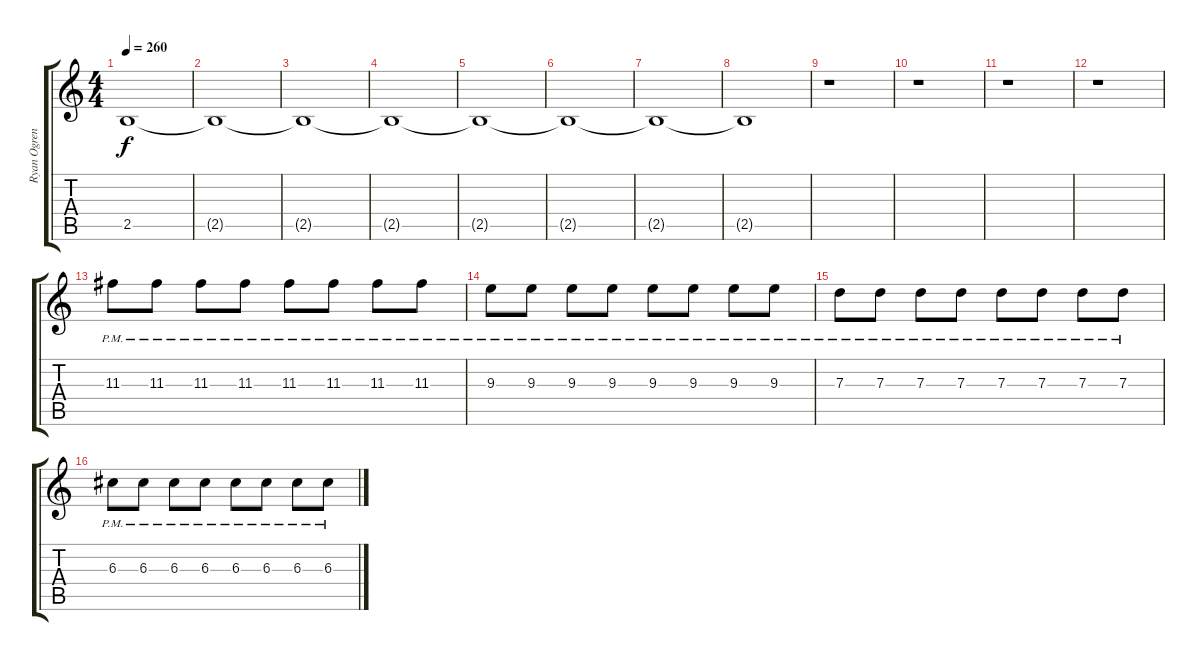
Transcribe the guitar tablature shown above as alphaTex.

\track ("Ryan Ogren" "Ryan Ogren") {instrument distortionguitar}
\staff {score tabs}
\tuning (E4 B3 G3 D3 A2 E2) {hide}
\ts (4 4)
\tempo 260
\clef g2
\ks c
2.5.1{dy f volume 7} |
2.5{t}.1 |
2.5{t}.1 |
2.5{t}.1 |
2.5{t}.1 |
2.5{t}.1 |
2.5{t}.1 |
2.5{t}.1 |
r.1{volume 12} |
r.1 |
r.1 |
r.1 |
11.3{pm}.8 11.3{pm}.8 11.3{pm}.8 11.3{pm}.8 11.3{pm}.8 11.3{pm}.8 11.3{pm}.8 11.3{pm}.8 |
9.3{pm}.8 9.3{pm}.8 9.3{pm}.8 9.3{pm}.8 9.3{pm}.8 9.3{pm}.8 9.3{pm}.8 9.3{pm}.8 |
7.3{pm}.8 7.3{pm}.8 7.3{pm}.8 7.3{pm}.8 7.3{pm}.8 7.3{pm}.8 7.3{pm}.8 7.3{pm}.8 |
6.3{pm}.8 6.3{pm}.8 6.3{pm}.8 6.3{pm}.8 6.3{pm}.8 6.3{pm}.8 6.3{pm}.8 6.3{pm}.8
